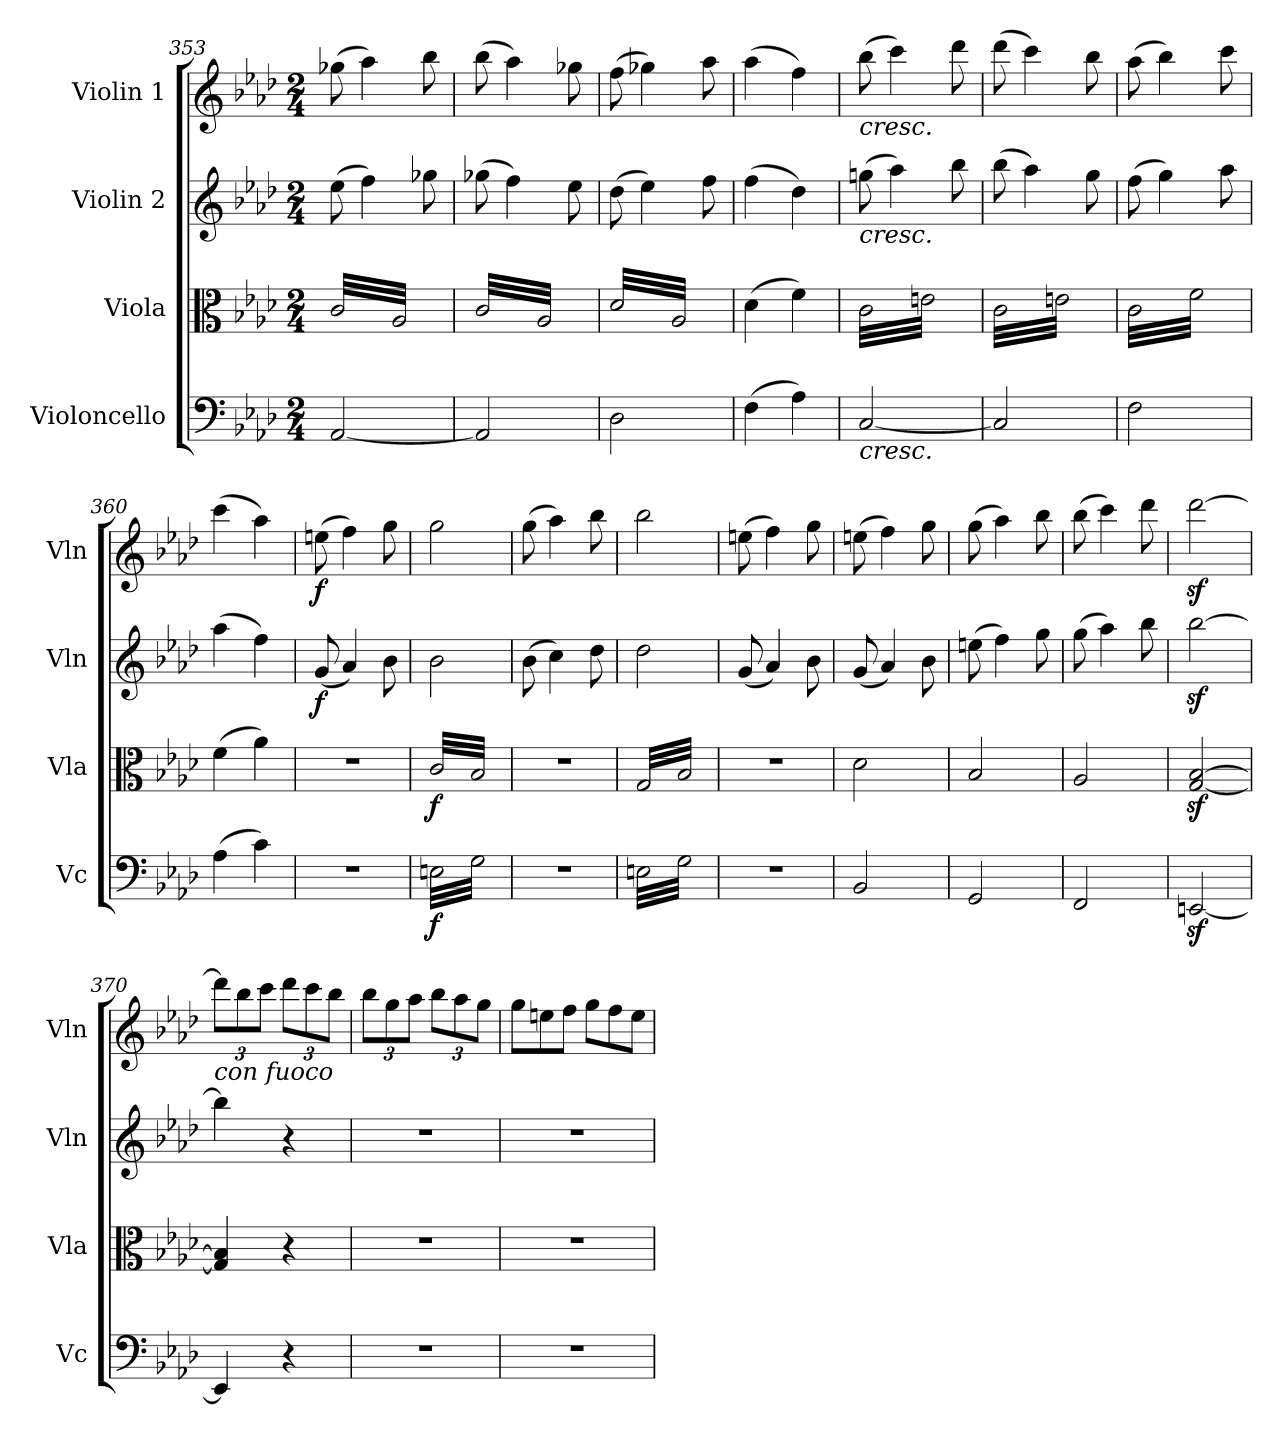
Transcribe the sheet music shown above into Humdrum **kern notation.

**kern	**dynam	**kern	**dynam	**kern	**dynam	**kern	**dynam
*part4	*part4	*part3	*part3	*part2	*part2	*part1	*part1
*staff4	*staff4	*staff3	*staff3	*staff2	*staff2	*staff1	*staff1
*I"Violoncello	*	*I"Viola	*	*I"Violin 2	*	*I"Violin 1	*
*I'Vc	*	*I'Vla	*	*I'Vln	*	*I'Vln	*
*clefF4	*	*clefC3	*	*clefG2	*	*clefG2	*
*k[b-e-a-d-]	*	*k[b-e-a-d-]	*	*k[b-e-a-d-]	*	*k[b-e-a-d-]	*
*M2/4	*	*M2/4	*	*M2/4	*	*M2/4	*
=353	=353	=353	=353	=353	=353	=353	=353
*	*	*tremolo	*	*	*	*	*
[2AA-/	.	(<32c/LLL	.	(8ee-\	.	(8gg-X\	.
.	.	32A-/	.	.	.	.	.
.	.	32c/	.	.	.	.	.
.	.	32A-/	.	.	.	.	.
.	.	32c/	.	4ff\)	.	4aa-\)	.
.	.	32A-/	.	.	.	.	.
.	.	32c/	.	.	.	.	.
.	.	32A-/	.	.	.	.	.
.	.	32c/	.	.	.	.	.
.	.	32A-/	.	.	.	.	.
.	.	32c/	.	.	.	.	.
.	.	32A-/	.	.	.	.	.
.	.	32c/	.	8gg-X\	.	8bb-\	.
.	.	32A-/	.	.	.	.	.
.	.	32c/	.	.	.	.	.
.	.	32A-/JJJ	.	.	.	.	.
=354	=354	=354	=354	=354	=354	=354	=354
2AA-/]	.	32c/LLL	.	(8gg-X\	.	(8bb-\	.
.	.	32A-/)	.	.	.	.	.
.	.	32c/	.	.	.	.	.
.	.	32A-/)	.	.	.	.	.
.	.	32c/	.	4ff\)	.	4aa-\)	.
.	.	32A-/)	.	.	.	.	.
.	.	32c/	.	.	.	.	.
.	.	32A-/)	.	.	.	.	.
.	.	32c/	.	.	.	.	.
.	.	32A-/)	.	.	.	.	.
.	.	32c/	.	.	.	.	.
.	.	32A-/)	.	.	.	.	.
.	.	32c/	.	8ee-\	.	8gg-X\	.
.	.	32A-/)	.	.	.	.	.
.	.	32c/	.	.	.	.	.
.	.	32A-/)JJJ	.	.	.	.	.
!!LO:LB:g=z
=355	=355	=355	=355	=355	=355	=355	=355
2D-\	.	(32d-/LLL	.	(8dd-\	.	(8ff\	.
.	.	32A-/)	.	.	.	.	.
.	.	32d-/	.	.	.	.	.
.	.	32A-/)	.	.	.	.	.
.	.	32d-/	.	4ee-\)	.	4gg-X\)	.
.	.	32A-/)	.	.	.	.	.
.	.	32d-/	.	.	.	.	.
.	.	32A-/)	.	.	.	.	.
.	.	32d-/	.	.	.	.	.
.	.	32A-/)	.	.	.	.	.
.	.	32d-/	.	.	.	.	.
.	.	32A-/)	.	.	.	.	.
.	.	32d-/	.	8ff\	.	8aa-\	.
.	.	32A-/)	.	.	.	.	.
.	.	32d-/	.	.	.	.	.
.	.	32A-/)JJJ	.	.	.	.	.
*	*	*Xtremolo	*	*	*	*	*
!!LO:LB:g=z
=356	=356	=356	=356	=356	=356	=356	=356
(4F\	.	(4d-\	.	(4ff\	.	(4aa-\	.
.	.	.	.	.	.	.	.
.	.	.	.	.	.	.	.
.	.	.	.	.	.	.	.
.	.	.	.	.	.	.	.
.	.	.	.	.	.	.	.
.	.	.	.	.	.	.	.
.	.	.	.	.	.	.	.
4A-\)	.	4f\)	.	4dd-\)	.	4ff\)	.
=357	=357	=357	=357	=357	=357	=357	=357
!	!	!	!	!	!	!LO:TX:b:i:t=cresc.	!
!	!	!	!	!LO:TX:b:i:t=cresc.	!	!	!
!	!	!LO:TX:b:i:t=cresc.	!	!	!	!	!
!LO:TX:b:i:t=cresc.	!	!	!	!	!	!	!
*	*	*tremolo	*	*	*	*	*
[2C/	.	(32c\LLL	.	(8ggn\	.	(8bb-\	.
.	.	32en\	.	.	.	.	.
.	.	32c\	.	.	.	.	.
.	.	32en\	.	.	.	.	.
.	.	32c\	.	4aa-\)	.	4ccc\)	.
.	.	32en\	.	.	.	.	.
.	.	32c\	.	.	.	.	.
.	.	32en\	.	.	.	.	.
.	.	32c\	.	.	.	.	.
.	.	32en\	.	.	.	.	.
.	.	32c\	.	.	.	.	.
.	.	32en\	.	.	.	.	.
.	.	32c\	.	8bb-\	.	8ddd-\	.
.	.	32en\	.	.	.	.	.
.	.	32c\	.	.	.	.	.
.	.	32en\JJJ	.	.	.	.	.
=358	=358	=358	=358	=358	=358	=358	=358
2C/]	.	32c\LLL	.	(8bb-\	.	(8ddd-\	.
.	.	32en\)	.	.	.	.	.
.	.	32c\	.	.	.	.	.
.	.	32en\)	.	.	.	.	.
.	.	32c\	.	4aa-\)	.	4ccc\)	.
.	.	32en\)	.	.	.	.	.
.	.	32c\	.	.	.	.	.
.	.	32en\)	.	.	.	.	.
.	.	32c\	.	.	.	.	.
.	.	32en\)	.	.	.	.	.
.	.	32c\	.	.	.	.	.
.	.	32en\)	.	.	.	.	.
.	.	32c\	.	8gg\	.	8bb-\	.
.	.	32en\)	.	.	.	.	.
.	.	32c\	.	.	.	.	.
.	.	32en\)JJJ	.	.	.	.	.
=359	=359	=359	=359	=359	=359	=359	=359
2F\	.	(32c\LLL	.	(8ff\	.	(8aa-\	.
.	.	32f\)	.	.	.	.	.
.	.	32c\	.	.	.	.	.
.	.	32f\)	.	.	.	.	.
.	.	32c\	.	4gg\)	.	4bb-\)	.
.	.	32f\)	.	.	.	.	.
.	.	32c\	.	.	.	.	.
.	.	32f\)	.	.	.	.	.
.	.	32c\	.	.	.	.	.
.	.	32f\)	.	.	.	.	.
.	.	32c\	.	.	.	.	.
.	.	32f\)	.	.	.	.	.
.	.	32c\	.	8aa-\	.	8ccc\	.
.	.	32f\)	.	.	.	.	.
.	.	32c\	.	.	.	.	.
.	.	32f\)JJJ	.	.	.	.	.
*	*	*Xtremolo	*	*	*	*	*
=360	=360	=360	=360	=360	=360	=360	=360
(4A-\	.	(4f\	.	(4aa-\	.	(4ccc\	.
.	.	.	.	.	.	.	.
.	.	.	.	.	.	.	.
.	.	.	.	.	.	.	.
.	.	.	.	.	.	.	.
.	.	.	.	.	.	.	.
.	.	.	.	.	.	.	.
.	.	.	.	.	.	.	.
4c\)	.	4a-\)	.	4ff\)	.	4aa-\)	.
=361	=361	=361	=361	=361	=361	=361	=361
!	!	!	!	!	!LO:DY:b	!	!LO:DY:b
2r	.	2r	.	(8g/	f	(8een\	f
.	.	.	.	4a-/)	.	4ff\)	.
.	.	.	.	8b-\	.	8gg\	.
=362	=362	=362	=362	=362	=362	=362	=362
!	!LO:DY:b	!	!LO:DY:b	!	!	!	!
*tremolo	*	*	*	*	*	*	*
*	*	*tremolo	*	*	*	*	*
(32En\LLL	f	(32c/LLL	f	2b-\	.	2gg\	.
32G\)	.	32B-/)	.	.	.	.	.
32En\	.	32c/	.	.	.	.	.
32G\)	.	32B-/)	.	.	.	.	.
32En\	.	32c/	.	.	.	.	.
32G\)	.	32B-/)	.	.	.	.	.
32En\	.	32c/	.	.	.	.	.
32G\)	.	32B-/)	.	.	.	.	.
32En\	.	32c/	.	.	.	.	.
32G\)	.	32B-/)	.	.	.	.	.
32En\	.	32c/	.	.	.	.	.
32G\)	.	32B-/)	.	.	.	.	.
32En\	.	32c/	.	.	.	.	.
32G\)	.	32B-/)	.	.	.	.	.
32En\	.	32c/	.	.	.	.	.
32G\)JJJ	.	32B-/)JJJ	.	.	.	.	.
=363	=363	=363	=363	=363	=363	=363	=363
2r	.	2r	.	(8b-\	.	(8gg\	.
.	.	.	.	.	.	.	.
.	.	.	.	.	.	.	.
.	.	.	.	.	.	.	.
.	.	.	.	4cc\)	.	4aa-\)	.
.	.	.	.	.	.	.	.
.	.	.	.	.	.	.	.
.	.	.	.	.	.	.	.
.	.	.	.	8dd-\	.	8bb-\	.
=364	=364	=364	=364	=364	=364	=364	=364
(32En\LLL	.	(32G/LLL	.	2dd-\	.	2bb-\	.
32G\)	.	32B-/)	.	.	.	.	.
32En\	.	32G/	.	.	.	.	.
32G\)	.	32B-/)	.	.	.	.	.
32En\	.	32G/	.	.	.	.	.
32G\)	.	32B-/)	.	.	.	.	.
32En\	.	32G/	.	.	.	.	.
32G\)	.	32B-/)	.	.	.	.	.
32En\	.	32G/	.	.	.	.	.
32G\)	.	32B-/)	.	.	.	.	.
32En\	.	32G/	.	.	.	.	.
32G\)	.	32B-/)	.	.	.	.	.
32En\	.	32G/	.	.	.	.	.
32G\)	.	32B-/)	.	.	.	.	.
32En\	.	32G/	.	.	.	.	.
32G\)JJJ	.	32B-/)JJJ	.	.	.	.	.
*	*	*Xtremolo	*	*	*	*	*
*Xtremolo	*	*	*	*	*	*	*
=365	=365	=365	=365	=365	=365	=365	=365
!	!	!	!	!	!LO:DY:b	!	!
!	!	!	!	!	!LO:DY:n=1:b	!	!LO:DY:b
!	!	!	!	!	!	!	!LO:DY:n=1:b
2r	.	2r	.	(8g/	other-dynamics f	(8een\	other-dynamics f
.	.	.	.	.	.	.	.
.	.	.	.	.	.	.	.
.	.	.	.	.	.	.	.
.	.	.	.	4a-/)	.	4ff\)	.
.	.	.	.	.	.	.	.
.	.	.	.	.	.	.	.
.	.	.	.	.	.	.	.
.	.	.	.	8b-\	.	8gg\	.
=366	=366	=366	=366	=366	=366	=366	=366
!	!LO:DY:b	!	!	!	!	!	!
!	!LO:DY:n=1:b	!	!LO:DY:b	!	!	!	!
!	!	!	!LO:DY:n=1:b	!	!	!	!
2BB-/	other-dynamics f	2d-\	other-dynamics f	(8g/	.	(8een\	.
.	.	.	.	4a-/)	.	4ff\)	.
.	.	.	.	8b-\	.	8gg\	.
=367	=367	=367	=367	=367	=367	=367	=367
2GG/	.	2B-/	.	(8een\	.	(8gg\	.
.	.	.	.	4ff\)	.	4aa-\)	.
.	.	.	.	8gg\	.	8bb-\	.
=368	=368	=368	=368	=368	=368	=368	=368
2FF/	.	2A-/	.	(8gg\	.	(8bb-\	.
.	.	.	.	4aa-\)	.	4ccc\)	.
.	.	.	.	8bb-\	.	8ddd-\	.
=369	=369	=369	=369	=369	=369	=369	=369
[2EEnz</	.	[2G/z< [2B-/z<	.	[2bb-z<\	.	[2ddd-z<\	.
!!LO:LB:g=z
=370	=370	=370	=370	=370	=370	=370	=370
!	!	!	!	!	!	!LO:TX:b:i:t=con fuoco	!
4EE/]	.	4G/] 4B-/]	.	4bb-\]	.	12ddd-\L]	.
.	.	.	.	.	.	12bb-\	.
.	.	.	.	.	.	12ccc\J	.
4r	.	4r	.	4r	.	12ddd-\L	.
.	.	.	.	.	.	12ccc\	.
.	.	.	.	.	.	12bb-\J	.
!!LO:LB:g=z
=371	=371	=371	=371	=371	=371	=371	=371
*	*	*	*	*	*	*Xbrackettup	*
2r	.	2r	.	2r	.	12bb-\L	.
.	.	.	.	.	.	12gg\	.
.	.	.	.	.	.	12aa-\J	.
.	.	.	.	.	.	12bb-\L	.
.	.	.	.	.	.	12aa-\	.
.	.	.	.	.	.	12gg\J	.
=372	=372	=372	=372	=372	=372	=372	=372
*	*	*	*	*	*	*Xtuplet	*
2r	.	2r	.	2r	.	12gg\L	.
.	.	.	.	.	.	12een\	.
.	.	.	.	.	.	12ff\J	.
.	.	.	.	.	.	12gg\L	.
.	.	.	.	.	.	12ff\	.
.	.	.	.	.	.	12ee\J	.
=	=	=	=	=	=	=	=
*-	*-	*-	*-	*-	*-	*-	*-
